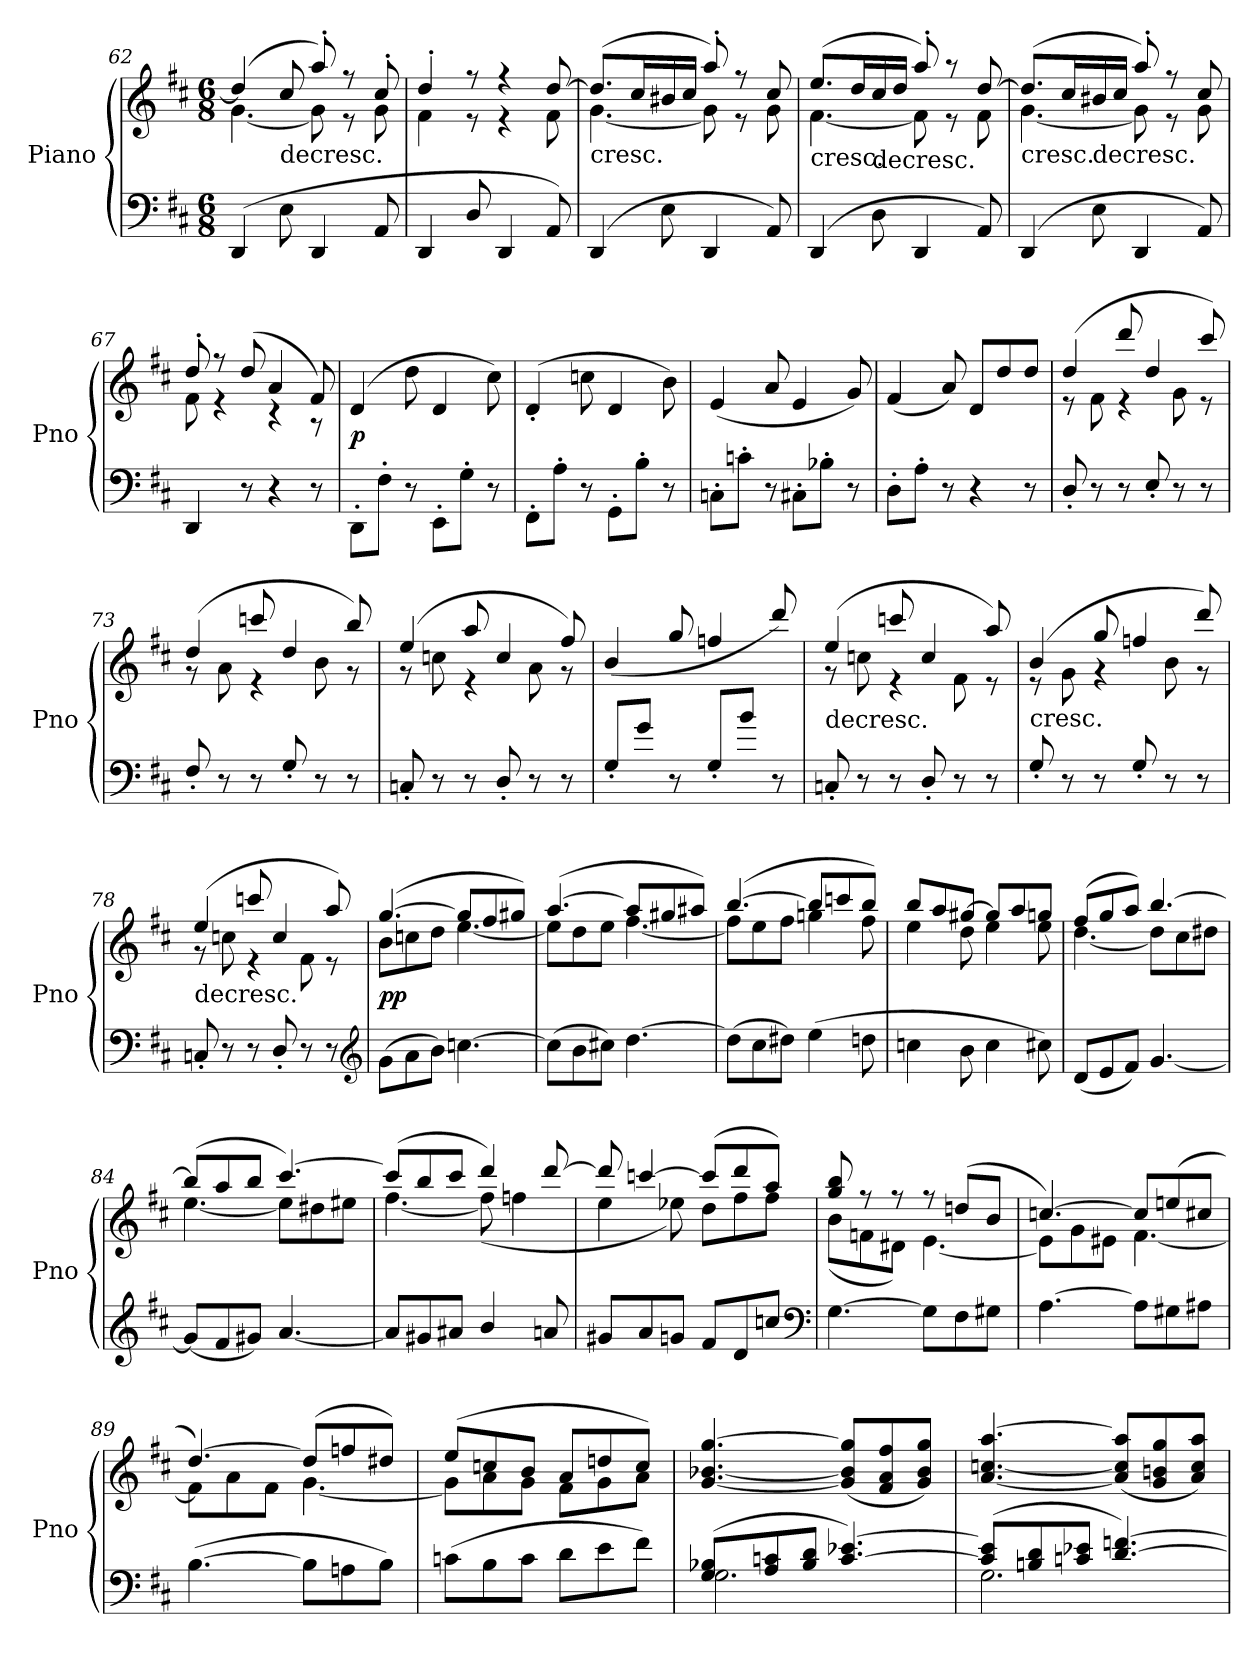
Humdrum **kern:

**kern	**kern	**dynam
*part1	*part1	*part1
*staff2	*staff1	*staff1/2
*I"Piano	*	*
*I'Pno	*	*
*clefF4	*clefG2	*
*k[f#c#]	*k[f#c#]	*
*D:	*D:	*
*M6/8	*M6/8	*
=62	=62	=62
*	*^	*
(4DD/	(4dd/]	[4.g\	.
!	!LO:TX:c:t=decresc.	!	!
8E\	8cc#/	.	.
4DD/	8aa'/)	8g\]	.
.	8r	8r	.
8AA/	8cc#'/	8g\	.
=63	=63	=63	=63
4DD/	4dd'/	4f#\	.
8D/	8r	8r	.
4DD/	4r	4r	.
8AA/)	[8dd/	8f#\	.
=64	=64	=64	=64
!	!LO:TX:c:t=cresc.	!	!
(4DD/	(8.dd/L]	[4.g\	.
.	16cc#/L	.	.
8E\	16b#X/	.	.
.	16cc#/JJ	.	.
4DD/	8aa'/)	8g\]	.
.	8r	8r	.
8AA/)	8cc#/	8g\	.
=65	=65	=65	=65
!	!LO:TX:c:t=cresc.	!	!
(4DD/	(8.ee/L	[4.f#\	.
.	16dd/L	.	.
!	!LO:TX:c:t=decresc.	!	!
8D\	16cc#/	.	.
.	16dd/JJ	.	.
4DD/	8aa'/)	8f#\]	.
.	8r	8r	.
8AA/)	[8dd/	8f#\	.
=66	=66	=66	=66
!	!LO:TX:c:t=cresc.	!	!
(4DD/	(8.dd/L]	[4.g\	.
.	16cc#/L	.	.
!	!LO:TX:c:t=decresc.	!	!
8E\	16b#X/	.	.
.	16cc#/JJ	.	.
4DD/	8aa'/)	8g\]	.
.	8r	8r	.
8AA/)	8cc#/	8g\	.
=67	=67	=67	=67
4DD/	8dd'/	8f#\	.
.	8r	4r	.
8r	(8dd/	.	.
4r	4a/	4r	.
8r	8f#/)	8r	.
*	*v	*v	*
=68	=68	=68
8DD'\L	(4d/	p
8F#'\J	.	.
8r	8dd\	.
8EE'\L	4d/	.
8G'\J	.	.
8r	8cc#\)	.
=69	=69	=69
8FF#'\L	(4d'/	.
8A'\J	.	.
8r	8ccn\	.
8GG'\L	4d/	.
8B'\J	.	.
8r	8b\)	.
=70	=70	=70
8Cn'\L	(4e/	.
8cn'\J	.	.
8r	8a/	.
8C#X'\L	4e/	.
8B-X'\J	.	.
8r	8g/)	.
=71	=71	=71
8D'\L	(4f#/	.
8A'\J	.	.
8r	8a/)	.
4r	8d/L	.
.	8dd/	.
8r	8dd/J	.
=72	=72	=72
*	*^	*
8D'/	(4dd/	8r	.
8r	.	8f#\	.
8r	8ddd/	4r	.
8E'/	4dd/	.	.
8r	.	8g\	.
8r	8ccc#/)	8r	.
=73	=73	=73	=73
8F#'/	(4dd/	8r	.
8r	.	8a\	.
8r	8cccn/	4r	.
8G'/	4dd/	.	.
8r	.	8b\	.
8r	8bb/)	8r	.
=74	=74	=74	=74
8Cn'/	(4ee/	8r	.
8r	.	8ccn\	.
8r	8aa/	4r	.
8D'/	4cc/	.	.
8r	.	8a\	.
8r	8ff#/)	8r	.
=75	=75	=75	=75
!	!LO:TX:c:t=cresc.	!	!
*	*v	*v	*
8G'/L	(4b/	.
8g/J	.	.
8r	8gg/	.
8G'/L	4ffn/	.
8b/J	.	.
8r	8ddd/)	.
=76	=76	=76
*	*^	*
!	!LO:TX:c:t=decresc.	!	!
8Cn'/	(4ee/	8r	.
8r	.	8ccn\	.
8r	8cccn/	4r	.
8D'/	4cc/	.	.
8r	.	8f#\	.
8r	8aa/)	8r	.
=77	=77	=77	=77
!	!LO:TX:c:t=cresc.	!	!
8G'/	(4b/	8r	.
8r	.	8g\	.
8r	8gg/	4r	.
8G'/	4ffn/	.	.
8r	.	8b\	.
8r	8ddd/)	8r	.
=78	=78	=78	=78
!	!LO:TX:c:t=decresc.	!	!
8Cn'/	(4ee/	8r	.
8r	.	8ccn\	.
8r	8cccn/	4r	.
8D'/	4cc/	.	.
8r	.	8f#\	.
8r	8aa/)	8r	.
*clefG2	*	*	*
=79	=79	=79	=79
(8g\L	([4.gg/	8b\L	pp
8a\	.	8ccn\	.
8b\J)	.	8dd\J	.
[4.ccn\	8gg/L]	[4.ee\	.
.	8ff#/	.	.
.	8gg#X/J)	.	.
=80	=80	=80	=80
(8cc\L]	([4.aa/	8ee\L]	.
8b\	.	8dd\	.
8cc#X\J)	.	8ee\J	.
[4.dd\	8aa/L]	[4.ff#\	.
.	8gg#X/	.	.
.	8aa#X/J)	.	.
=81	=81	=81	=81
(8dd\L]	([4.bb/	8ff#\L]	.
8cc#\	.	8ee\	.
8dd#X\J)	.	8ff#\J	.
(4ee\	8bb/L]	4ggn\	.
.	8cccn/	.	.
8ddn\	8bb/J)	8ff#\	.
=82	=82	=82	=82
4ccn\	8bb/L	4ee\	.
.	8aa/	.	.
8b\	[8gg#X/J	8dd\	.
4cc\	8gg#/L]	4ee\	.
.	8aa/	.	.
8cc#X\)	8ggn/J	8ee\	.
=83	=83	=83	=83
(8d/L	(8ff#/L	[4.dd\	.
8e/	8gg/	.	.
8f#/J)	8aa/J)	.	.
[4.g/	[4.bb/	8dd\L]	.
.	.	8cc#\	.
.	.	8dd#X\J	.
=84	=84	=84	=84
(8g/L]	(8bb/L]	[4.ee\	.
8f#/	8aa/	.	.
8g#X/J)	8bb/J	.	.
[4.a/	[4.ccc#/)	8ee\L]	.
.	.	8dd#X\	.
.	.	8ee#X\J	.
=85	=85	=85	=85
8a/L]	(8ccc#/L]	[4.ff#\	.
8g#X/	8bb/	.	.
8a#X/J	8ccc#/J	.	.
4b/	4ddd/)	(8ff#\]	.
.	.	4ffn\	.
8an/	[8ddd/	.	.
=86	=86	=86	=86
8g#X/L	8ddd/]	4ee\	.
8a/	[4cccn/	.	.
8gn/J	.	8ee-X\)	.
8f#/L	(8ccc/L]	8dd\L	.
8d/	8ddd/	8ff#\	.
8ccn/J	8aa/J)	8ff#\J	.
*clefF4	*	*	*
=87	=87	=87	=87
[4.G\	8gg/ 8bb/	(8b\L	.
.	8r	8fn\	.
.	8r	8d#X\J)	.
8G\L]	8r	[4.e\	.
8F#\	(8ddn/L	.	.
8G#X\J	8b/J	.	.
=88	=88	=88	=88
[4.A\	[4.ccn/)	8e\L]	.
.	.	8g\	.
.	.	8e#X\J	.
8A\L]	8cc/L]	[4.f#\	.
8G#X\	(8een/	.	.
8A#X\J	8cc#X/J	.	.
=89	=89	=89	=89
([4.B\	[4.dd/)	8f#\L]	.
.	.	8a\	.
.	.	8f#\J	.
8B\L]	(8dd/L]	[4.g\	.
8An\	8ffn/	.	.
8B\J)	8dd#X/J)	.	.
=90	=90	=90	=90
(8cn\L	(8ee/L	8g\L]	.
8B\	8ccn/	8a\	.
8c\J	8b/J	8g\J	.
8d\L	8a/L	8f#\L	.
8e\	8ddn/	8g\	.
8f#\J)	8cc/J)	8a\J	.
=91	=91	=91	=91
*^	*	*	*
!	!	!LO:TX:c:t=cresc.	!	!
*	*	*v	*v	*
(8G/ 8B-X/L	2.G\	[4.g/ [4.b-X/ [4.gg/	.
8A/ 8cn/	.	.	.
8B-/ 8d/J	.	.	.
[4.c/ [4.e-X/)	.	(8g]/ 8b-]/ 8gg]/L	.
.	.	8f#/ 8a/ 8ff#/	.
.	.	8g/ 8b-/ 8gg/J)	.
=92	=92	=92	=92
(8c]/ 8e-]/L	2.G\	[4.a/ [4.ccn/ [4.aa/	.
8Bn/ 8d/	.	.	.
8cn/ 8e-X/J	.	.	.
[4.d/ [4.fn/)	.	(8a]/ 8cc]/ 8aa]/L	.
.	.	8g/ 8bn/ 8gg/	.
.	.	8a/ 8cc/ 8aa/J)	.
*v	*v	*	*
=	=	=
*-	*-	*-
